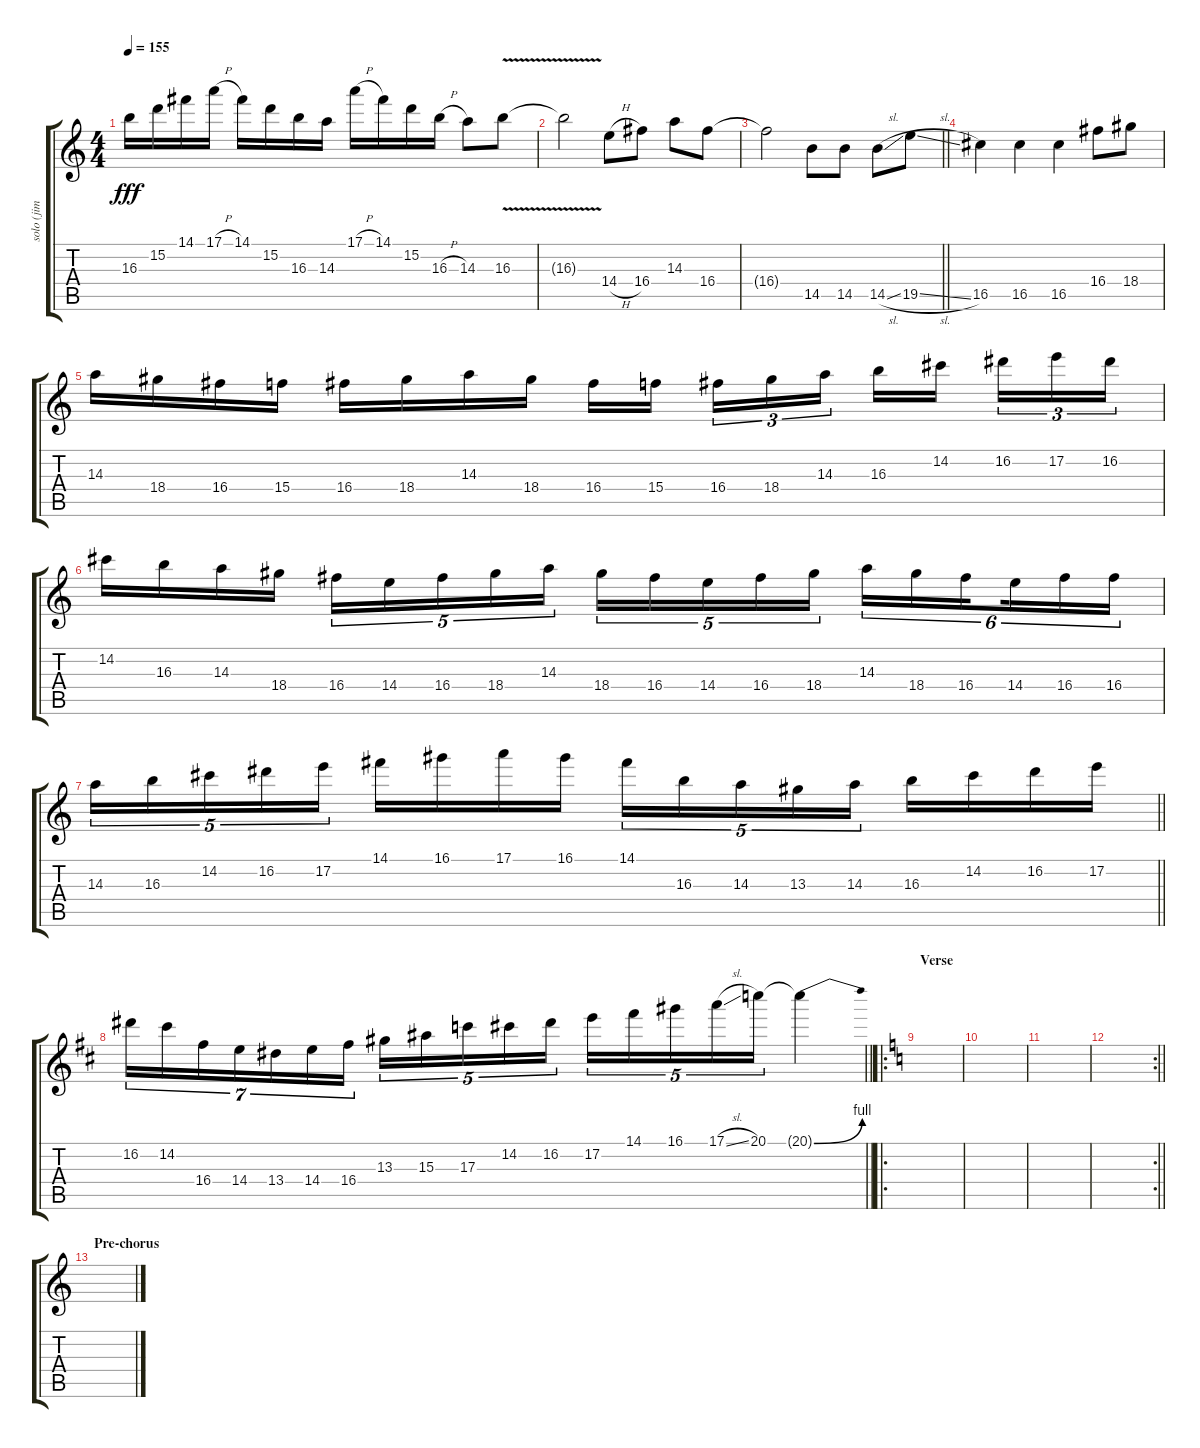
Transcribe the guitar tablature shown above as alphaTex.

\track ("solo (jim root)-guitar tab" "solo (jim ") {instrument distortionguitar}
\staff {score tabs}
\tuning (E4 B3 G3 D3 A2 D2) {hide}
\ts (4 4)
\tempo 155
\clef g2
\ks c
16.3.16{dy fff} 15.2.16 14.1.16 17.1{h}.16 14.1.16 15.2.16 16.3.16 14.3.16 17.1{h}.16 14.1.16 15.2.16 16.3{h}.16 14.3.8 16.3{v}.8 |
16.3{t}.2 14.4{h}.8 16.4.8 14.3.8 16.4.8 |
\barLineRight lightlight
16.4{t}.2 14.5.8 14.5.8 14.5{sl}.8 19.5{sl}.8 |
16.5.4 16.5.4 16.5.4 16.4.8 18.4.8 |
14.3.16 18.4.16 16.4.16 15.4.16 16.4.16 18.4.16 14.3.16 18.4.16 16.4.16 15.4.16{beam splitsecondary} 16.4.16{tu (3 2)} 18.4.16{tu (3 2)} 14.3.16{tu (3 2)} 16.3.16 14.2.16{beam splitsecondary} 16.2.16{tu (3 2)} 17.2.16{tu (3 2)} 16.2.16{tu (3 2)} |
14.2.16 16.3.16 14.3.16 18.4.16 16.4.16{tu (5 4)} 14.4.16{tu (5 4)} 16.4.16{tu (5 4)} 18.4.16{tu (5 4)} 14.3.16{tu (5 4)} 18.4.16{tu (5 4)} 16.4.16{tu (5 4)} 14.4.16{tu (5 4)} 16.4.16{tu (5 4)} 18.4.16{tu (5 4)} 14.3.16{tu (6 4)} 18.4.16{tu (6 4)} 16.4.16{tu (6 4) beam splitsecondary} 14.4.16{tu (6 4)} 16.4.16{tu (6 4)} 16.4.16{tu (6 4)} |
\barLineRight lightlight
14.3.16{tu (5 4)} 16.3.16{tu (5 4)} 14.2.16{tu (5 4)} 16.2.16{tu (5 4)} 17.2.16{tu (5 4)} 14.1.16 16.1.16 17.1.16 16.1.16 14.1.16{tu (5 4)} 16.3.16{tu (5 4)} 14.3.16{tu (5 4)} 13.3.16{tu (5 4)} 14.3.16{tu (5 4)} 16.3.16 14.2.16 16.2.16 17.2.16 |
\barLineRight lightlight
\ks d
16.2.16{tu (7 4)} 14.2.16{tu (7 4)} 16.4.16{tu (7 4)} 14.4.16{tu (7 4)} 13.4.16{tu (7 4)} 14.4.16{tu (7 4)} 16.4.16{tu (7 4)} 13.3.16{tu (5 4)} 15.3.16{tu (5 4)} 17.3.16{tu (5 4)} 14.2.16{tu (5 4)} 16.2.16{tu (5 4)} 17.2.16{tu (5 4)} 14.1.16{tu (5 4)} 16.1.16{tu (5 4)} 17.1{sl}.16{tu (5 4)} 20.1.16{tu (5 4)} 20.1{be (bend 0 0 60 4) t}.4 |
\ro
\section ("" "Verse")
\ks c
|
|
|
\rc 2
\barLineRight lightlight
|
\section ("" "Pre-chorus")
